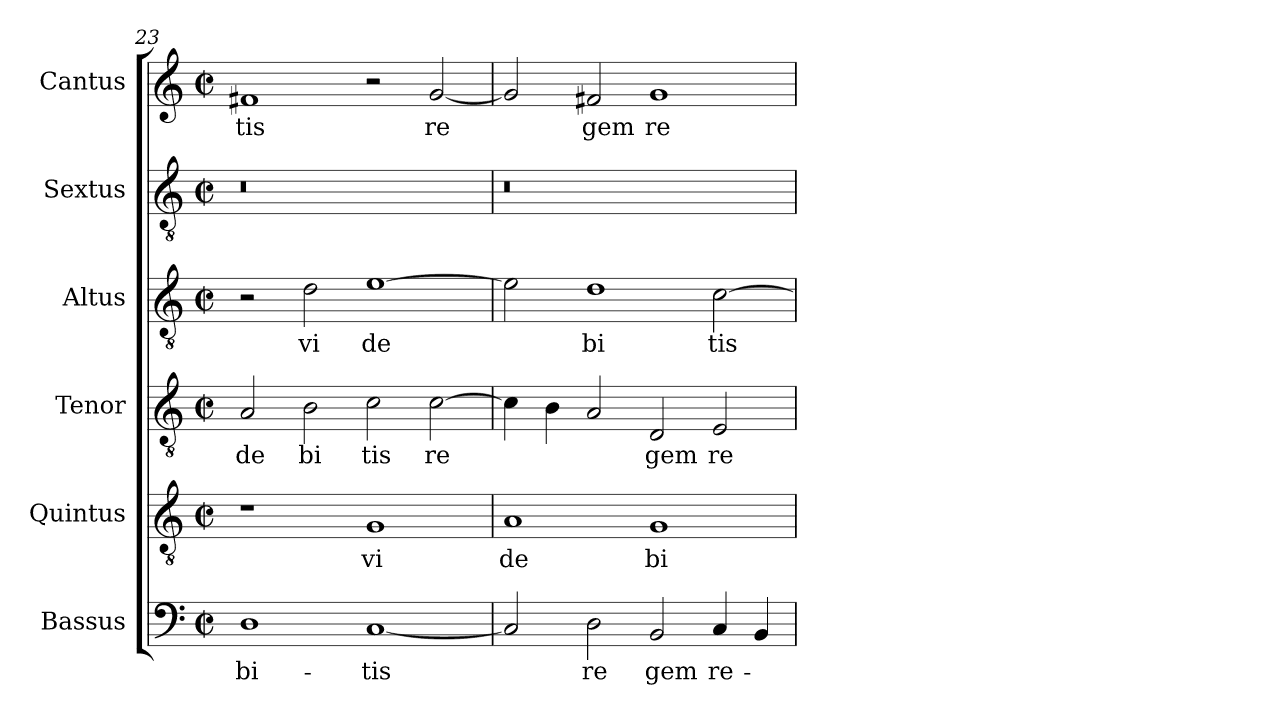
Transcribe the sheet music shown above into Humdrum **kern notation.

**kern	**text	**kern	**text	**kern	**text	**kern	**text	**kern	**kern	**text
*part6	*part6	*part5	*part5	*part4	*part4	*part3	*part3	*part2	*part1	*part1
*staff6	*staff6	*staff5	*staff5	*staff4	*staff4	*staff3	*staff3	*staff2	*staff1	*staff1
*I"Bassus	*	*I"Quintus	*	*I"Tenor	*	*I"Altus	*	*I"Sextus	*I"Cantus	*
*clefF4	*	*clefGv2	*	*clefGv2	*	*clefGv2	*	*clefGv2	*clefG2	*
*M2/2	*	*M2/2	*	*M2/2	*	*M2/2	*	*M2/2	*M2/2	*
*met(c|)	*	*met(c|)	*	*met(c|)	*	*met(c|)	*	*met(c|)	*met(c|)	*
=23	=23	=23	=23	=23	=23	=23	=23	=23	=23	=23
!	!LO:LY:b:cj	!	!	!	!LO:LY:b:cj	!	!	!	!	!LO:LY:b:cj
1D	-bi-	1r	.	2A/	de	2r	.	0r	1f#X	tis
!	!	!	!	!	!LO:LY:b:cj	!	!LO:LY:b:cj	!	!	!
.	.	.	.	2B\	bi	2d\	vi	.	.	.
!	!LO:LY:b:cj	!	!LO:LY:b:cj	!	!LO:LY:b:cj	!	!LO:LY:b:cj	!	!	!
[<1C	-tis	1G	vi	2c\	tis	[>1e	de	.	2r	.
!	!	!	!	!	!LO:LY:b:cj	!	!	!	!	!LO:LY:b:cj
.	.	.	.	[>2c\	re	.	.	.	[<2g/	re
=24	=24	=24	=24	=24	=24	=24	=24	=24	=24	=24
!	!	!	!LO:LY:b:cj	!	!	!	!	!	!	!
2C/]	.	1A	de	4c\]	.	2e\]	.	0r	2g/]	.
.	.	.	.	4B\	.	.	.	.	.	.
!	!LO:LY:b:cj	!	!	!	!	!	!LO:LY:b:cj	!	!	!LO:LY:b:cj
2D\	re	.	.	2A/	.	1d	bi	.	2f#/	gem
!	!LO:LY:b:cj	!	!LO:LY:b:cj	!	!LO:LY:b:cj	!	!	!	!	!LO:LY:b:cj
2BB/	gem	1G	bi	2D/	gem	.	.	.	1g	re
!	!LO:LY:b:cj	!	!	!	!LO:LY:b:cj	!	!LO:LY:b:cj	!	!	!
4C/	re-	.	.	2E/	re	[>2c\	tis	.	.	.
4BB/	.	.	.	.	.	.	.	.	.	.
=	=	=	=	=	=	=	=	=	=	=
*-	*-	*-	*-	*-	*-	*-	*-	*-	*-	*-
